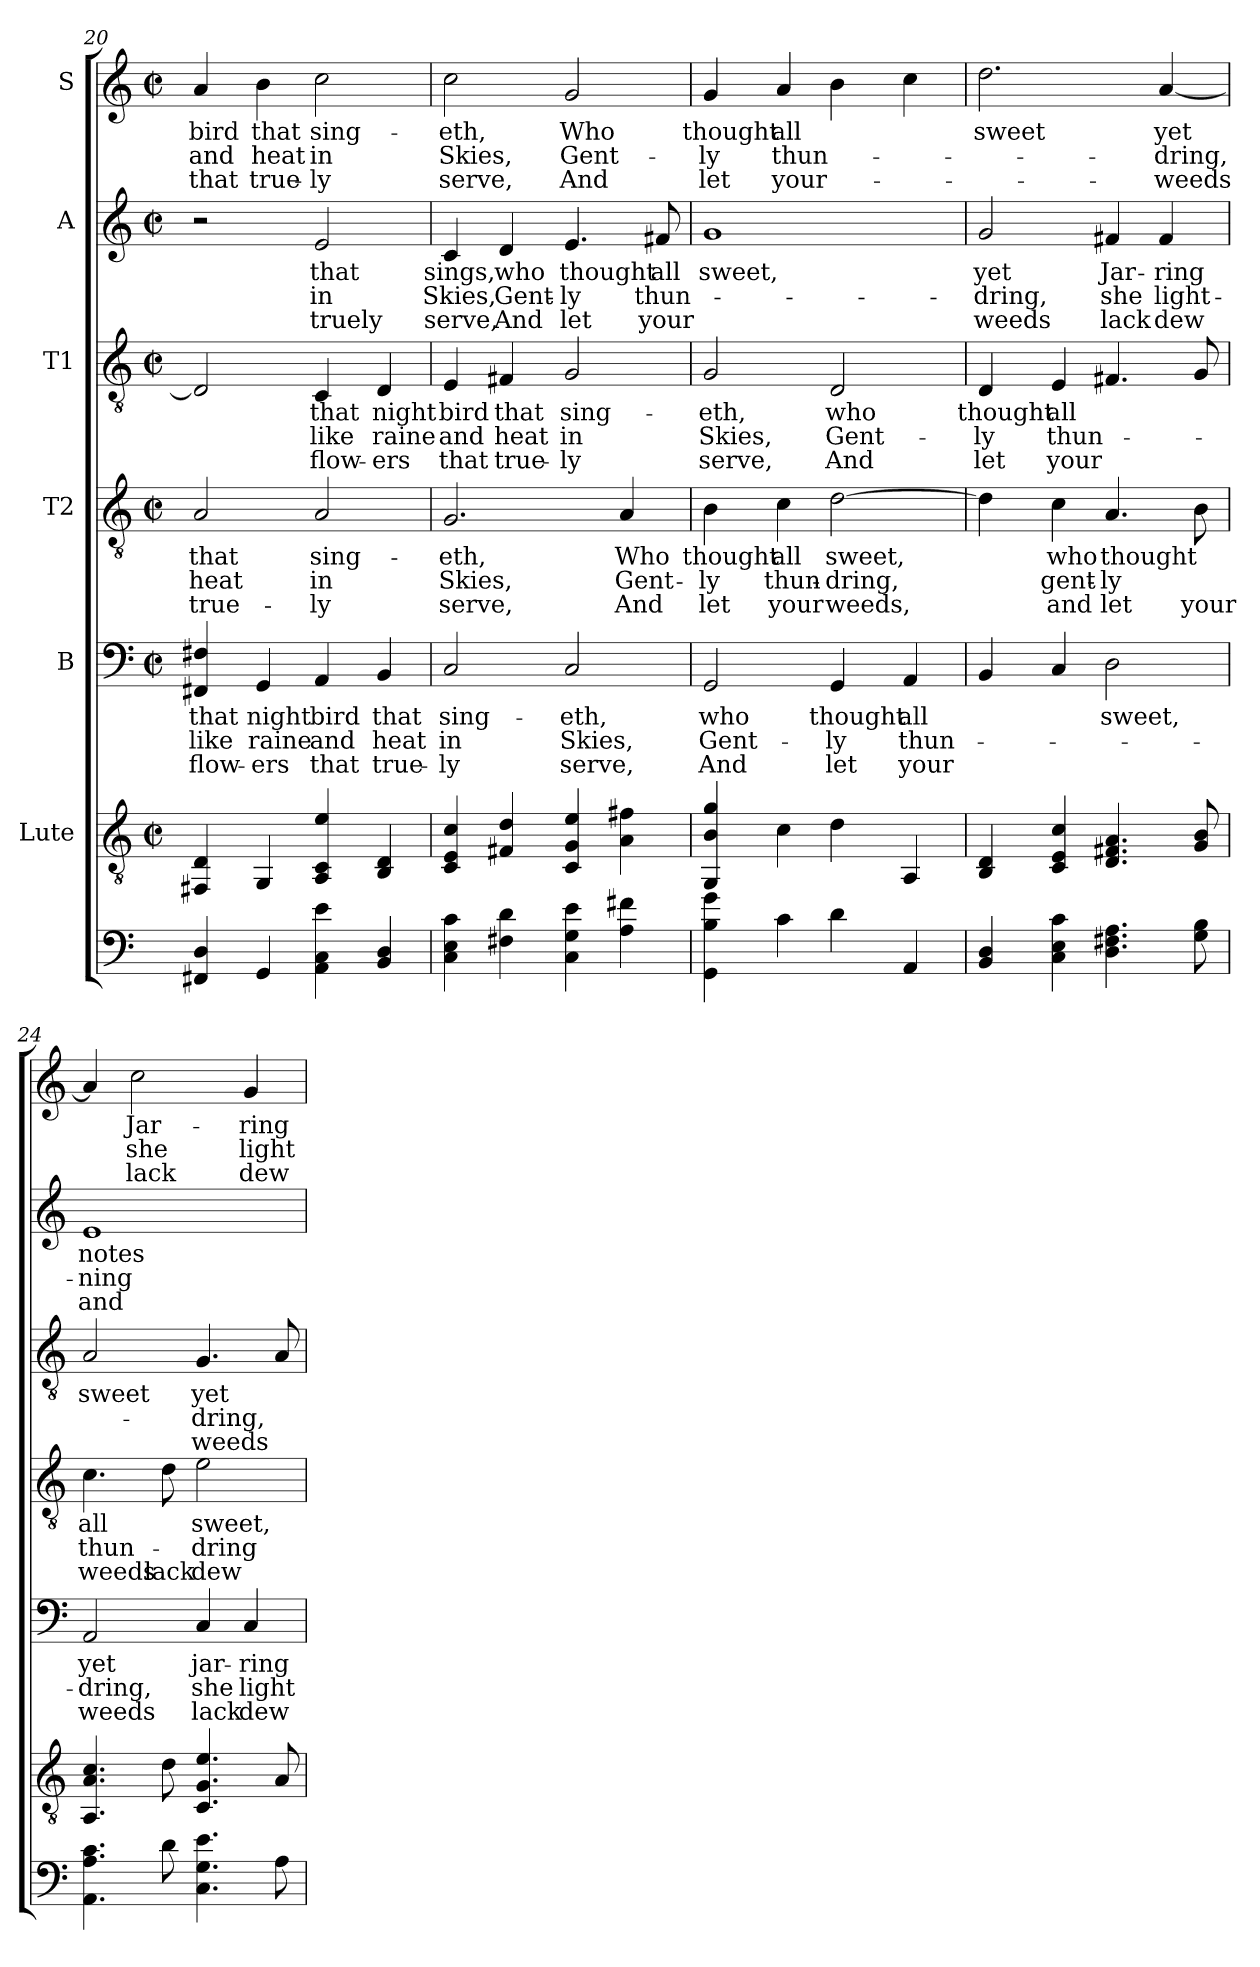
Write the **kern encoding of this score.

**kern	**kern	**kern	**text	**text	**text	**kern	**text	**text	**text	**kern	**text	**text	**text	**kern	**text	**text	**text	**kern	**text	**text	**text
*part7	*part6	*part5	*part5	*part5	*part5	*part4	*part4	*part4	*part4	*part3	*part3	*part3	*part3	*part2	*part2	*part2	*part2	*part1	*part1	*part1	*part1
*staff7	*staff6	*staff5	*staff5	*staff5	*staff5	*staff4	*staff4	*staff4	*staff4	*staff3	*staff3	*staff3	*staff3	*staff2	*staff2	*staff2	*staff2	*staff1	*staff1	*staff1	*staff1
*	*I"Lute	*I"B	*	*	*	*I"T2	*	*	*	*I"T1	*	*	*	*I"A	*	*	*	*I"S	*	*	*
*	*clefGv2	*clefF4	*	*	*	*clefGv2	*	*	*	*clefGv2	*	*	*	*clefG2	*	*	*	*clefG2	*	*	*
*k[]	*k[]	*k[]	*	*	*	*k[]	*	*	*	*k[]	*	*	*	*k[]	*	*	*	*k[]	*	*	*
*C:	*C:	*C:	*	*	*	*C:	*	*	*	*C:	*	*	*	*C:	*	*	*	*C:	*	*	*
*	*M2/2	*M2/2	*	*	*	*M2/2	*	*	*	*M2/2	*	*	*	*M2/2	*	*	*	*M2/2	*	*	*
*	*met(c|)	*met(c|)	*	*	*	*met(c|)	*	*	*	*met(c|)	*	*	*	*met(c|)	*	*	*	*met(c|)	*	*	*
=20	=20	=20	=20	=20	=20	=20	=20	=20	=20	=20	=20	=20	=20	=20	=20	=20	=20	=20	=20	=20	=20
4FF# 4D	4FF#X/ 4D/	4FF#X/ 4F#X!/	that	like	flow-	2A/	that	heat	true-	2D/]	.	.	.	2r	.	.	.	4a/	bird	and	that
4GG	4GG/	4GG/	night	raine	-ers	.	.	.	.	.	.	.	.	.	.	.	.	4b\	that	heat	true-
4AA 4C 4e	4AA/ 4C/ 4e/	4AA/	bird	and	that	2A/	sing-	in	-ly	4C/	that	like	flow-	2e/	that	in	truely	2cc\	sing-	in	-ly
4BB 4D	4BB/ 4D/	4BB/	that	heat	true-	.	.	.	.	4D/	night	raine	-ers	.	.	.	.	.	.	.	.
=21	=21	=21	=21	=21	=21	=21	=21	=21	=21	=21	=21	=21	=21	=21	=21	=21	=21	=21	=21	=21	=21
4C 4E 4c	4C/ 4E/ 4c/	2C/	sing-	in	-ly	2.G/	-eth,	Skies,	serve,	4E/	bird	and	that	4c/	sings,	Skies,	serve,	2cc\	-eth,	Skies,	serve,
4F# 4d	4F#X/ 4d/	.	.	.	.	.	.	.	.	4F#X/	that	heat	true-	4d/	who	Gent-	And	.	.	.	.
4C 4G 4e	4C/ 4G/ 4e/	2C/	-eth,	Skies,	serve,	.	.	.	.	2G/	sing-	in	-ly	4.e/	thought	-ly	let	2g/	Who	Gent-	And
4A 4f#	4A\ 4f#X\	.	.	.	.	4A/	Who	Gent-	And	.	.	.	.	.	.	.	.	.	.	.	.
.	.	.	.	.	.	.	.	.	.	.	.	.	.	8f#X/	all	thun-	your	.	.	.	.
=22	=22	=22	=22	=22	=22	=22	=22	=22	=22	=22	=22	=22	=22	=22	=22	=22	=22	=22	=22	=22	=22
4GG 4B 4g	4GG/ 4B/ 4g/	2GG/	who	Gent-	And	4B\	thought	-ly	let	2G/	-eth,	Skies,	serve,	1g	sweet,	.	.	4g/	thought	-ly	let
4c	4c\	.	.	.	.	4c\	all	thun-	your	.	.	.	.	.	.	.	.	4a/	all	thun-	your-
4d	4d\	4GG/	thought	-ly	let	[2d\	sweet,	-dring,	weeds,	2D/	who	Gent-	And	.	.	.	.	4b\	.	.	.
4AA	4AA/	4AA/	all	thun-	your	.	.	.	.	.	.	.	.	.	.	.	.	4cc\	.	.	.
!!LO:PB:g=z
=23	=23	=23	=23	=23	=23	=23	=23	=23	=23	=23	=23	=23	=23	=23	=23	=23	=23	=23	=23	=23	=23
4BB 4D	4BB/ 4D/	4BB/	.	.	.	4d\]	.	.	.	4D/	thought	-ly	let	2g/	yet	-dring,	weeds	2.dd\	sweet	.	.
4C 4E 4c	4C/ 4E/ 4c/	4C/	.	.	.	4c\	who	gent-	and	4E/	all	thun-	your	.	.	.	.	.	.	.	.
4.D 4.F# 4.A	4.D/ 4.F#X/ 4.A/	2D\	sweet,	.	.	4.A/	thought	-ly	let	4.F#X/	.	.	.	4f#X/	Jar-	she	lack	.	.	.	.
.	.	.	.	.	.	.	.	.	.	.	.	.	.	4f#/	-ring	light-	dew	[4a/	yet	-dring,	-weeds
8G 8B	8G/ 8B/	.	.	.	.	8B\	.	.	your	8G/	.	.	.	.	.	.	.	.	.	.	.
=24	=24	=24	=24	=24	=24	=24	=24	=24	=24	=24	=24	=24	=24	=24	=24	=24	=24	=24	=24	=24	=24
4.AA 4.A 4.c	4.AA/ 4.A/ 4.c/	2AA/	yet	-dring,	weeds	4.c\	all	thun-	weeds	2A/	sweet	.	.	1e	notes	-ning	and	4a/]	.	.	.
.	.	.	.	.	.	.	.	.	.	.	.	.	.	.	.	.	.	2cc\	Jar-	she	lack
8d	8d\	.	.	.	.	8d\	.	.	lack	.	.	.	.	.	.	.	.	.	.	.	.
4.C 4.G 4.e	4.C/ 4.G/ 4.e/	4C/	jar-	she	lack	2e\	sweet,	-dring	dew	4.G/	yet	-dring,	weeds	.	.	.	.	.	.	.	.
.	.	4C/	-ring	light-	dew	.	.	.	.	.	.	.	.	.	.	.	.	4g/	-ring	light-	dew
8A	8A/	.	.	.	.	.	.	.	.	8A/	.	.	.	.	.	.	.	.	.	.	.
=	=	=	=	=	=	=	=	=	=	=	=	=	=	=	=	=	=	=	=	=	=
*-	*-	*-	*-	*-	*-	*-	*-	*-	*-	*-	*-	*-	*-	*-	*-	*-	*-	*-	*-	*-	*-
